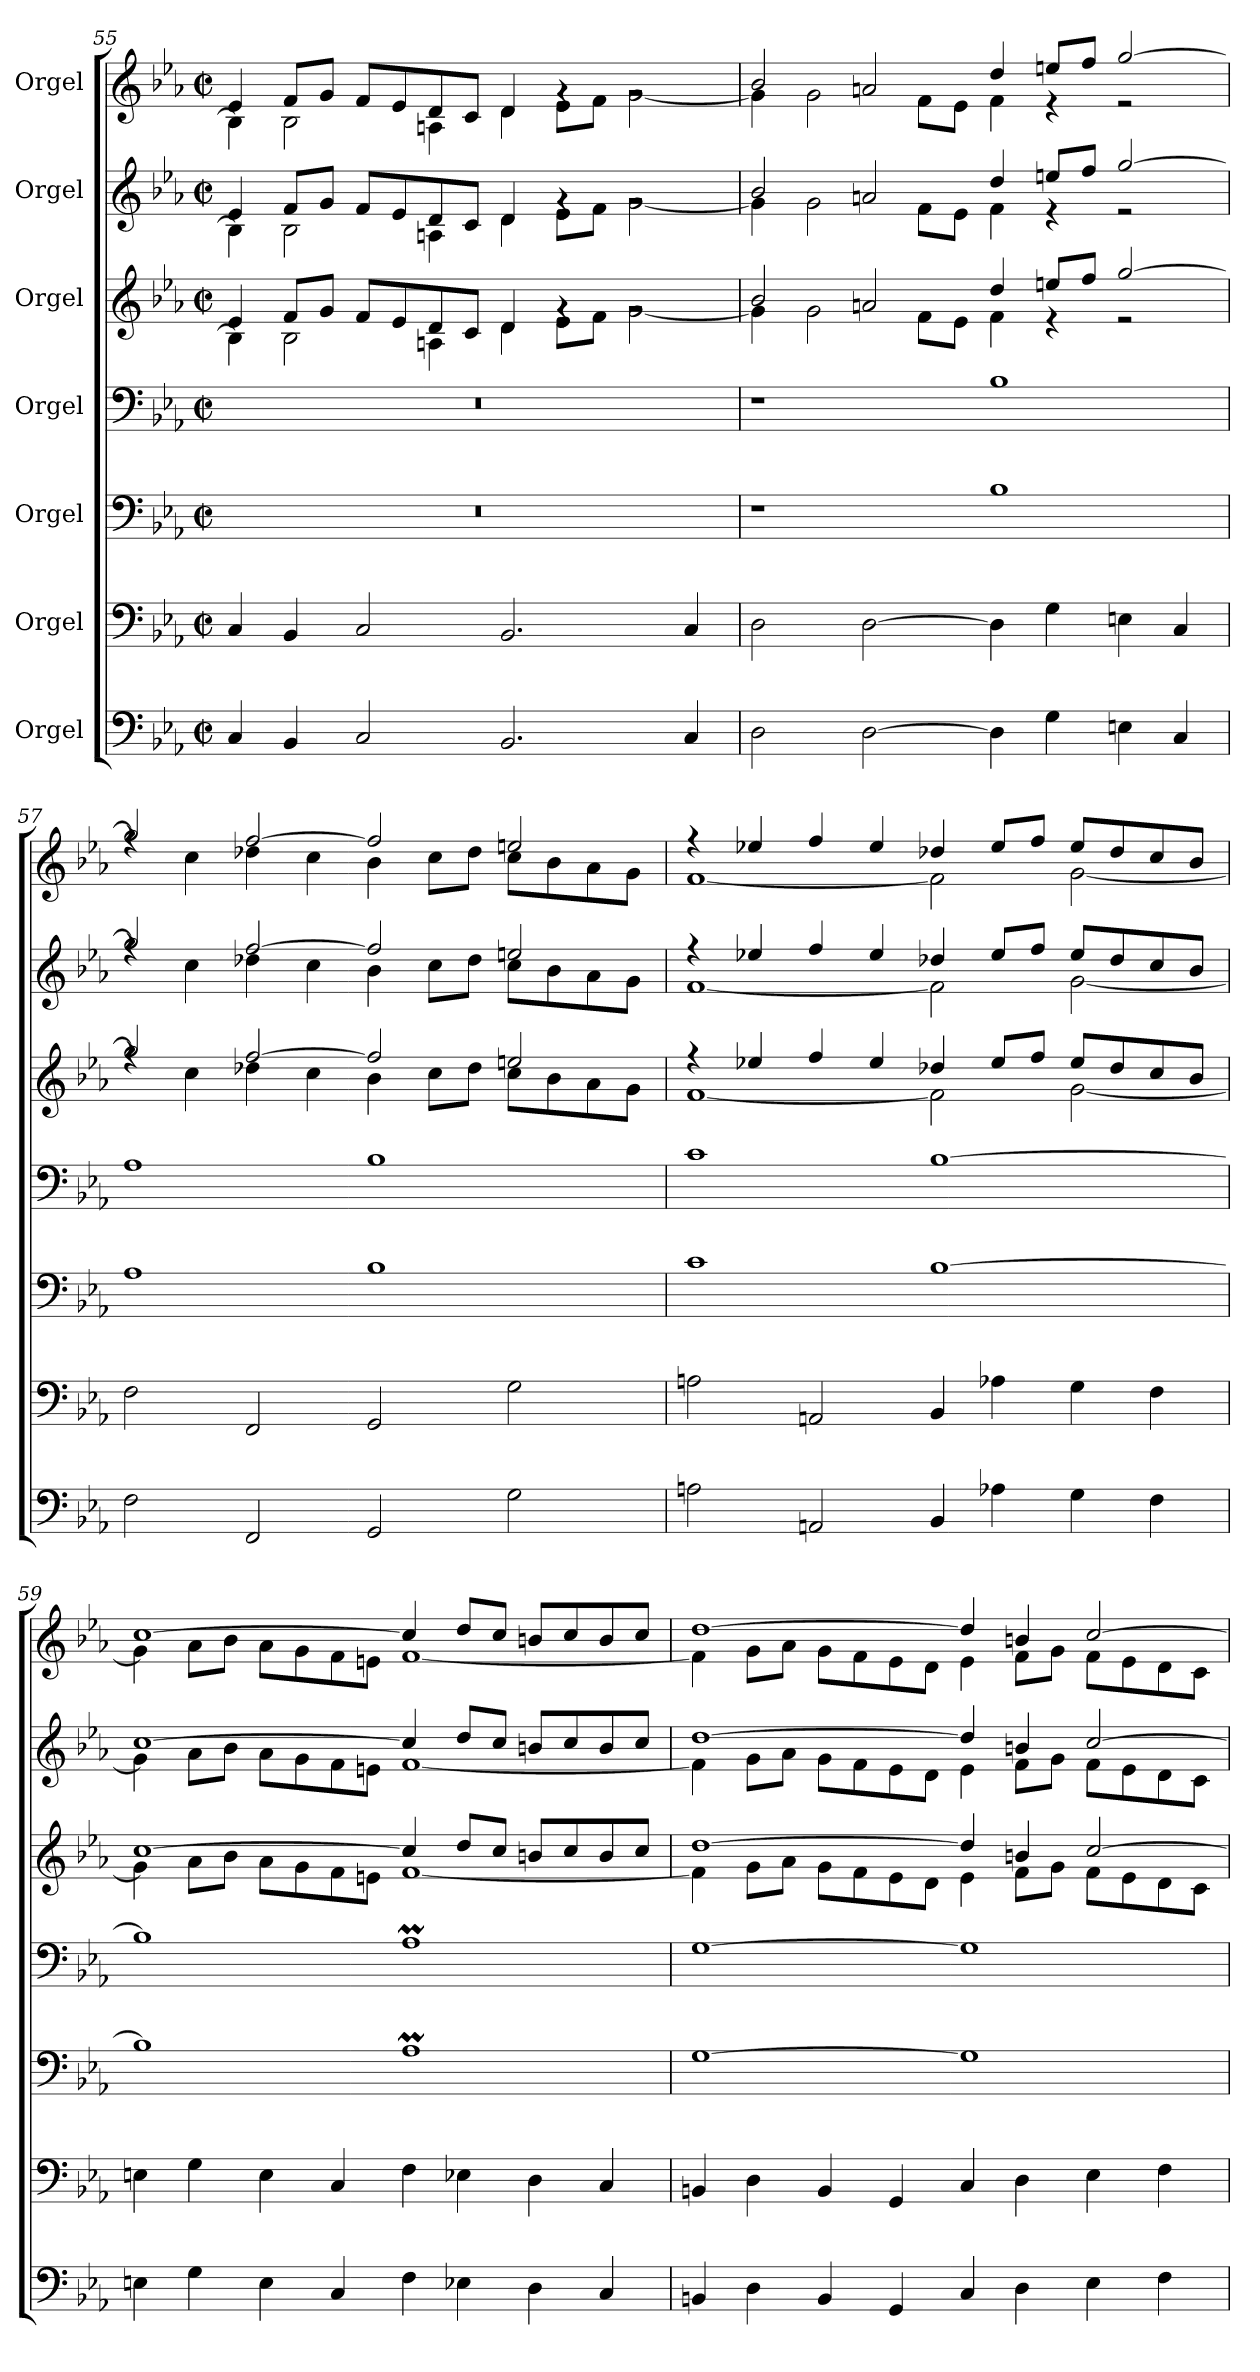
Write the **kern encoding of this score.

**kern	**kern	**kern	**kern	**kern	**kern	**kern
*part7	*part6	*part5	*part4	*part3	*part2	*part1
*staff7	*staff6	*staff5	*staff4	*staff3	*staff2	*staff1
*I"Orgel	*I"Orgel	*I"Orgel	*I"Orgel	*I"Orgel	*I"Orgel	*I"Orgel
!!LO:LB:g=z
*clefF4	*clefF4	*clefF4	*clefF4	*clefG2	*clefG2	*clefG2
*k[b-e-a-]	*k[b-e-a-]	*k[b-e-a-]	*k[b-e-a-]	*k[b-e-a-]	*k[b-e-a-]	*k[b-e-a-]
*M4/2	*M4/2	*M4/2	*M4/2	*M4/2	*M4/2	*M4/2
*met(c|)	*met(c|)	*met(c|)	*met(c|)	*met(c|)	*met(c|)	*met(c|)
=55	=55	=55	=55	=55	=55	=55
*	*	*	*	*^	*^	*^
4C/	4C/	0r	0r	4e-/	4B-\]	4e-/	4B-\]	4e-/	4B-\]
4BB-/	4BB-/	.	.	8f/L	2B-\	8f/L	2B-\	8f/L	2B-\
.	.	.	.	8g/J	.	8g/J	.	8g/J	.
2C/	2C/	.	.	8f/L	.	8f/L	.	8f/L	.
.	.	.	.	8e-/	.	8e-/	.	8e-/	.
.	.	.	.	8d/	4An\	8d/	4An\	8d/	4An\
.	.	.	.	8c/J	.	8c/J	.	8c/J	.
2.BB-/	2.BB-/	.	.	4d/	4d\	4d/	4d\	4d/	4d\
.	.	.	.	4rg	8e-\L	4rg	8e-\L	4rg	8e-\L
.	.	.	.	.	8f\J	.	8f\J	.	8f\J
.	.	.	.	2rg	[2g\	2rg	[2g\	2rg	[2g\
4C/	4C/	.	.	.	.	.	.	.	.
=56	=56	=56	=56	=56	=56	=56	=56	=56	=56
2D\	2D\	1r	1r	2b-/	4g\]	2b-/	4g\]	2b-/	4g\]
.	.	.	.	.	2g\	.	2g\	.	2g\
[2D\	[2D\	.	.	2an/	.	2an/	.	2an/	.
.	.	.	.	.	8f\L	.	8f\L	.	8f\L
.	.	.	.	.	8e-\J	.	8e-\J	.	8e-\J
4D\]	4D\]	1B-	1B-	4dd/	4f\	4dd/	4f\	4dd/	4f\
4G\	4G\	.	.	8een/L	4r	8een/L	4r	8een/L	4r
.	.	.	.	8ff/J	.	8ff/J	.	8ff/J	.
4En\	4En\	.	.	[2gg/	2r	[2gg/	2r	[2gg/	2r
4C/	4C/	.	.	.	.	.	.	.	.
=57	=57	=57	=57	=57	=57	=57	=57	=57	=57
2F\	2F\	1A-	1A-	2gg/]	4rff	2gg/]	4rff	2gg/]	4rff
.	.	.	.	.	4cc\	.	4cc\	.	4cc\
2FF/	2FF/	.	.	[2ff/	4dd-X\	[2ff/	4dd-X\	[2ff/	4dd-X\
.	.	.	.	.	4cc\	.	4cc\	.	4cc\
2GG/	2GG/	1B-	1B-	2ff/]	4b-\	2ff/]	4b-\	2ff/]	4b-\
.	.	.	.	.	8cc\L	.	8cc\L	.	8cc\L
.	.	.	.	.	8dd-\J	.	8dd-\J	.	8dd-\J
2G\	2G\	.	.	2een/	8cc\L	2een/	8cc\L	2een/	8cc\L
.	.	.	.	.	8b-\	.	8b-\	.	8b-\
.	.	.	.	.	8a-\	.	8a-\	.	8a-\
.	.	.	.	.	8g\J	.	8g\J	.	8g\J
!!LO:LB:g=z	!!
=58	=58	=58	=58	=58	=58	=58	=58	=58	=58
2An\	2An\	1c	1c	4r	[1f	4r	[1f	4r	[1f
.	.	.	.	4ee-X/	.	4ee-X/	.	4ee-X/	.
2AAn/	2AAn/	.	.	4ff/	.	4ff/	.	4ff/	.
.	.	.	.	4ee-/	.	4ee-/	.	4ee-/	.
4BB-/	4BB-/	[1B-	[1B-	4dd-X/	2f\]	4dd-X/	2f\]	4dd-X/	2f\]
4A-X\	4A-X\	.	.	8ee-/L	.	8ee-/L	.	8ee-/L	.
.	.	.	.	8ff/J	.	8ff/J	.	8ff/J	.
4G\	4G\	.	.	8ee-/L	[2g\	8ee-/L	[2g\	8ee-/L	[2g\
.	.	.	.	8dd-/	.	8dd-/	.	8dd-/	.
4F\	4F\	.	.	8cc/	.	8cc/	.	8cc/	.
.	.	.	.	8b-/J	.	8b-/J	.	8b-/J	.
=59	=59	=59	=59	=59	=59	=59	=59	=59	=59
4En\	4En\	1B-]	1B-]	[1cc	4g\]	[1cc	4g\]	[1cc	4g\]
4G\	4G\	.	.	.	8a-\L	.	8a-\L	.	8a-\L
.	.	.	.	.	8b-\J	.	8b-\J	.	8b-\J
4E\	4E\	.	.	.	8a-\L	.	8a-\L	.	8a-\L
.	.	.	.	.	8g\	.	8g\	.	8g\
4C/	4C/	.	.	.	8f\	.	8f\	.	8f\
.	.	.	.	.	8en\J	.	8en\J	.	8en\J
4F\	4F\	1A-M	1A-M	4cc/]	[1f	4cc/]	[1f	4cc/]	[1f
4E-X\	4E-X\	.	.	8dd/L	.	8dd/L	.	8dd/L	.
.	.	.	.	8cc/J	.	8cc/J	.	8cc/J	.
4D\	4D\	.	.	8bn/L	.	8bn/L	.	8bn/L	.
.	.	.	.	8cc/	.	8cc/	.	8cc/	.
4C/	4C/	.	.	8b/	.	8b/	.	8b/	.
.	.	.	.	8cc/J	.	8cc/J	.	8cc/J	.
=60	=60	=60	=60	=60	=60	=60	=60	=60	=60
4BBn/	4BBn/	[1G	[1G	[1dd	4f\]	[1dd	4f\]	[1dd	4f\]
4D\	4D\	.	.	.	8g\L	.	8g\L	.	8g\L
.	.	.	.	.	8a-\J	.	8a-\J	.	8a-\J
4BB/	4BB/	.	.	.	8g\L	.	8g\L	.	8g\L
.	.	.	.	.	8f\	.	8f\	.	8f\
4GG/	4GG/	.	.	.	8e-\	.	8e-\	.	8e-\
.	.	.	.	.	8d\J	.	8d\J	.	8d\J
4C/	4C/	1G]	1G]	4dd/]	4e-\	4dd/]	4e-\	4dd/]	4e-\
4D\	4D\	.	.	4bn/	8f\L	4bn/	8f\L	4bn/	8f\L
.	.	.	.	.	8g\J	.	8g\J	.	8g\J
4E-\	4E-\	.	.	[2cc/	8f\L	[2cc/	8f\L	[2cc/	8f\L
.	.	.	.	.	8e-\	.	8e-\	.	8e-\
4F\	4F\	.	.	.	8d\	.	8d\	.	8d\
.	.	.	.	.	8c\J	.	8c\J	.	8c\J
*	*	*	*	*v	*v	*	*	*v	*v
*	*	*	*	*	*v	*v	*
=	=	=	=	=	=	=
*-	*-	*-	*-	*-	*-	*-
